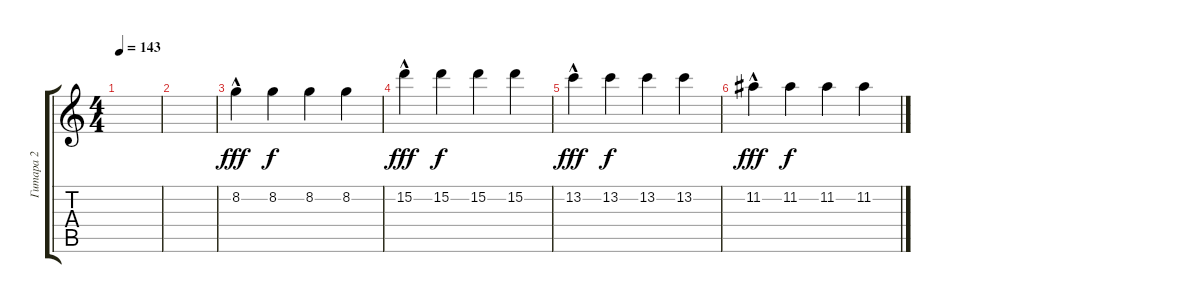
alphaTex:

\track ("Гитара 2" "Гитара 2") {instrument acousticguitarsteel}
\staff {score tabs}
\tuning (E4 B3 G3 D3 A2 E2) {hide}
\ts (4 4)
\tempo 143
\clef g2
\ks c
|
|
8.2{hac}.4{dy fff} 8.2.4{dy f} 8.2.4 8.2.4 |
15.2{hac}.4{dy fff} 15.2.4{dy f} 15.2.4 15.2.4 |
13.2{hac}.4{dy fff} 13.2.4{dy f} 13.2.4 13.2.4 |
11.2{hac}.4{dy fff} 11.2.4{dy f} 11.2.4 11.2.4
